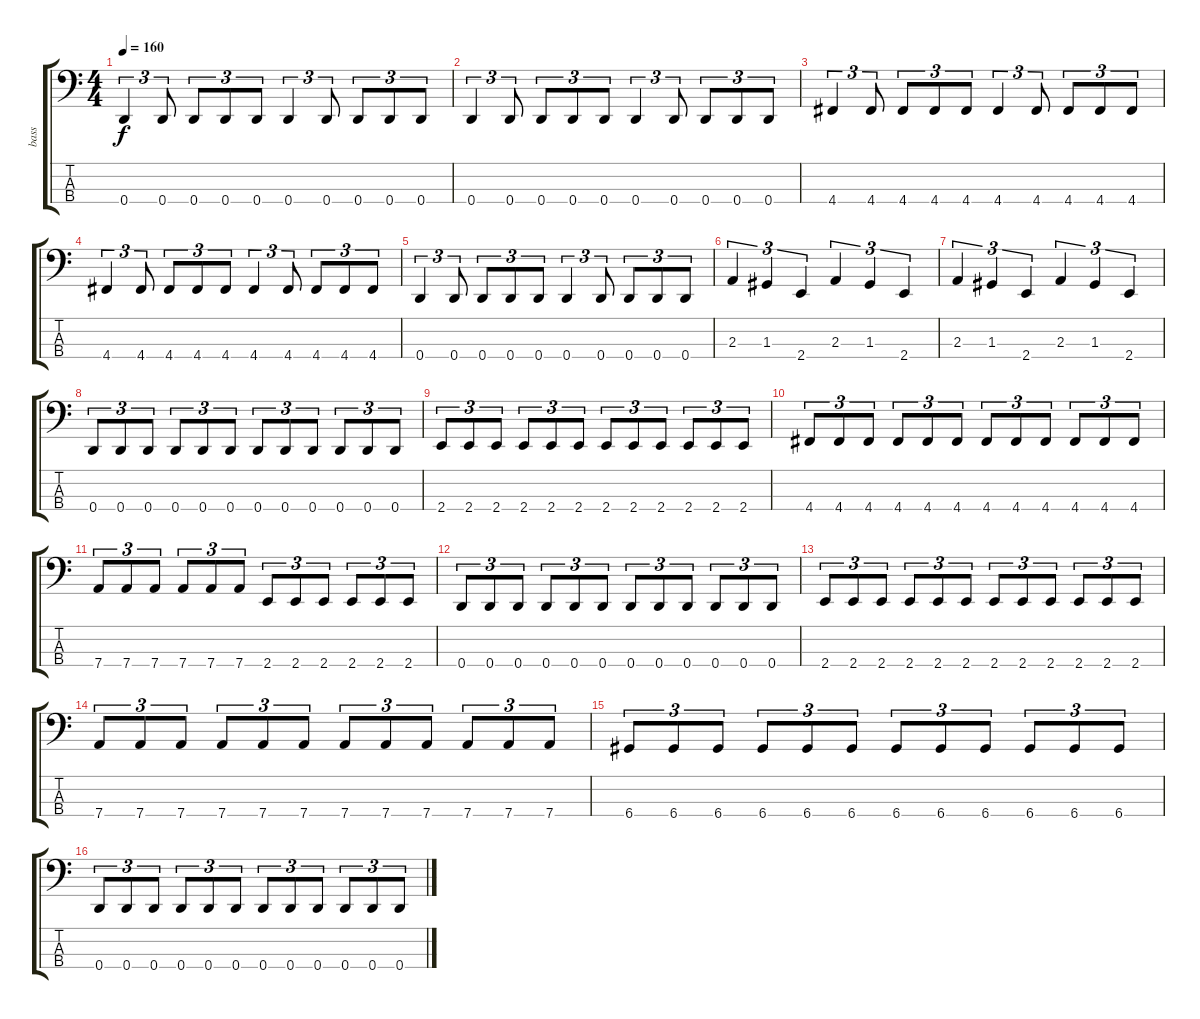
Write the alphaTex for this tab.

\track ("bass" "bass") {instrument electricbassfinger}
\staff {score tabs}
\tuning (F2 C2 G1 D1) {hide}
\ts (4 4)
\tempo 160
\clef f4
\ks c
0.4.4{tu (3 2) dy f} 0.4.8{tu (3 2)} 0.4.8{tu (3 2)} 0.4.8{tu (3 2)} 0.4.8{tu (3 2)} 0.4.4{tu (3 2)} 0.4.8{tu (3 2)} 0.4.8{tu (3 2)} 0.4.8{tu (3 2)} 0.4.8{tu (3 2)} |
0.4.4{tu (3 2)} 0.4.8{tu (3 2)} 0.4.8{tu (3 2)} 0.4.8{tu (3 2)} 0.4.8{tu (3 2)} 0.4.4{tu (3 2)} 0.4.8{tu (3 2)} 0.4.8{tu (3 2)} 0.4.8{tu (3 2)} 0.4.8{tu (3 2)} |
4.4.4{tu (3 2)} 4.4.8{tu (3 2)} 4.4.8{tu (3 2)} 4.4.8{tu (3 2)} 4.4.8{tu (3 2)} 4.4.4{tu (3 2)} 4.4.8{tu (3 2)} 4.4.8{tu (3 2)} 4.4.8{tu (3 2)} 4.4.8{tu (3 2)} |
4.4.4{tu (3 2)} 4.4.8{tu (3 2)} 4.4.8{tu (3 2)} 4.4.8{tu (3 2)} 4.4.8{tu (3 2)} 4.4.4{tu (3 2)} 4.4.8{tu (3 2)} 4.4.8{tu (3 2)} 4.4.8{tu (3 2)} 4.4.8{tu (3 2)} |
0.4.4{tu (3 2)} 0.4.8{tu (3 2)} 0.4.8{tu (3 2)} 0.4.8{tu (3 2)} 0.4.8{tu (3 2)} 0.4.4{tu (3 2)} 0.4.8{tu (3 2)} 0.4.8{tu (3 2)} 0.4.8{tu (3 2)} 0.4.8{tu (3 2)} |
2.3.4{tu (3 2)} 1.3.4{tu (3 2)} 2.4.4{tu (3 2)} 2.3.4{tu (3 2)} 1.3.4{tu (3 2)} 2.4.4{tu (3 2)} |
2.3.4{tu (3 2)} 1.3.4{tu (3 2)} 2.4.4{tu (3 2)} 2.3.4{tu (3 2)} 1.3.4{tu (3 2)} 2.4.4{tu (3 2)} |
0.4.8{tu (3 2)} 0.4.8{tu (3 2)} 0.4.8{tu (3 2)} 0.4.8{tu (3 2)} 0.4.8{tu (3 2)} 0.4.8{tu (3 2)} 0.4.8{tu (3 2)} 0.4.8{tu (3 2)} 0.4.8{tu (3 2)} 0.4.8{tu (3 2)} 0.4.8{tu (3 2)} 0.4.8{tu (3 2)} |
2.4.8{tu (3 2)} 2.4.8{tu (3 2)} 2.4.8{tu (3 2)} 2.4.8{tu (3 2)} 2.4.8{tu (3 2)} 2.4.8{tu (3 2)} 2.4.8{tu (3 2)} 2.4.8{tu (3 2)} 2.4.8{tu (3 2)} 2.4.8{tu (3 2)} 2.4.8{tu (3 2)} 2.4.8{tu (3 2)} |
4.4.8{tu (3 2)} 4.4.8{tu (3 2)} 4.4.8{tu (3 2)} 4.4.8{tu (3 2)} 4.4.8{tu (3 2)} 4.4.8{tu (3 2)} 4.4.8{tu (3 2)} 4.4.8{tu (3 2)} 4.4.8{tu (3 2)} 4.4.8{tu (3 2)} 4.4.8{tu (3 2)} 4.4.8{tu (3 2)} |
7.4.8{tu (3 2)} 7.4.8{tu (3 2)} 7.4.8{tu (3 2)} 7.4.8{tu (3 2)} 7.4.8{tu (3 2)} 7.4.8{tu (3 2)} 2.4.8{tu (3 2)} 2.4.8{tu (3 2)} 2.4.8{tu (3 2)} 2.4.8{tu (3 2)} 2.4.8{tu (3 2)} 2.4.8{tu (3 2)} |
0.4.8{tu (3 2)} 0.4.8{tu (3 2)} 0.4.8{tu (3 2)} 0.4.8{tu (3 2)} 0.4.8{tu (3 2)} 0.4.8{tu (3 2)} 0.4.8{tu (3 2)} 0.4.8{tu (3 2)} 0.4.8{tu (3 2)} 0.4.8{tu (3 2)} 0.4.8{tu (3 2)} 0.4.8{tu (3 2)} |
2.4.8{tu (3 2)} 2.4.8{tu (3 2)} 2.4.8{tu (3 2)} 2.4.8{tu (3 2)} 2.4.8{tu (3 2)} 2.4.8{tu (3 2)} 2.4.8{tu (3 2)} 2.4.8{tu (3 2)} 2.4.8{tu (3 2)} 2.4.8{tu (3 2)} 2.4.8{tu (3 2)} 2.4.8{tu (3 2)} |
7.4.8{tu (3 2)} 7.4.8{tu (3 2)} 7.4.8{tu (3 2)} 7.4.8{tu (3 2)} 7.4.8{tu (3 2)} 7.4.8{tu (3 2)} 7.4.8{tu (3 2)} 7.4.8{tu (3 2)} 7.4.8{tu (3 2)} 7.4.8{tu (3 2)} 7.4.8{tu (3 2)} 7.4.8{tu (3 2)} |
6.4.8{tu (3 2)} 6.4.8{tu (3 2)} 6.4.8{tu (3 2)} 6.4.8{tu (3 2)} 6.4.8{tu (3 2)} 6.4.8{tu (3 2)} 6.4.8{tu (3 2)} 6.4.8{tu (3 2)} 6.4.8{tu (3 2)} 6.4.8{tu (3 2)} 6.4.8{tu (3 2)} 6.4.8{tu (3 2)} |
0.4.8{tu (3 2)} 0.4.8{tu (3 2)} 0.4.8{tu (3 2)} 0.4.8{tu (3 2)} 0.4.8{tu (3 2)} 0.4.8{tu (3 2)} 0.4.8{tu (3 2)} 0.4.8{tu (3 2)} 0.4.8{tu (3 2)} 0.4.8{tu (3 2)} 0.4.8{tu (3 2)} 0.4.8{tu (3 2)}
